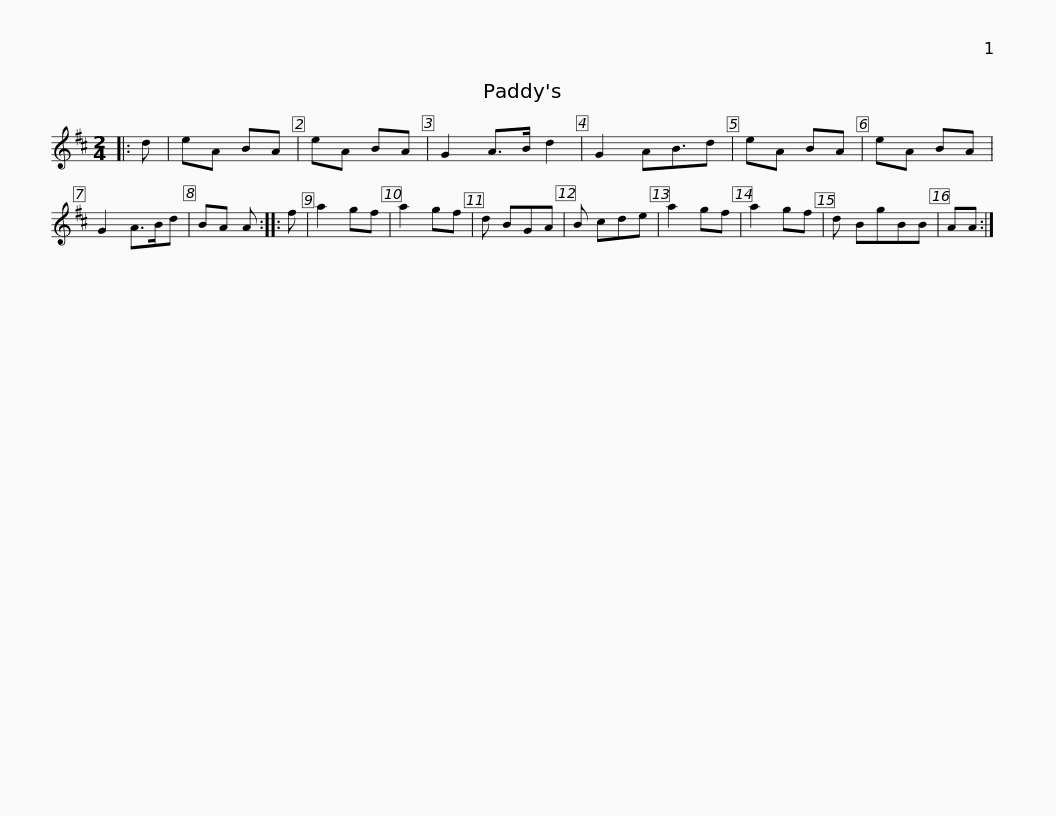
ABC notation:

X:1
L:1/8
M:2/4
I:linebreak $
K:D
V:1 treble
V:1
|: d | eA BA | eA BA | G2 A>B d2 | G2 AB3/2d | %5
 eA BA | eA BA | G2 A>Bd | BA A :: f | %10
 a2 gf |$ a2 gf | d BGA | B cde | a2 gf | %15
 a2 gf | d BgBB | AA :| %18
